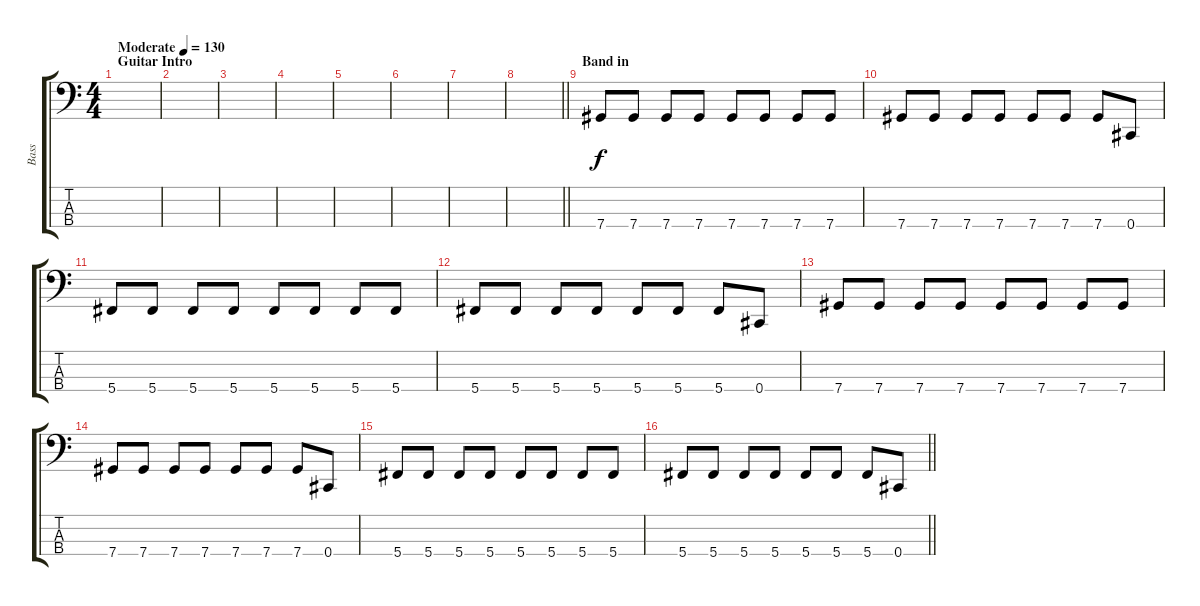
\track ("Bass" "Bass") {instrument electricbasspick}
\staff {score tabs}
\tuning (Gb2 Db2 Ab1 Db1) {hide}
\ts (4 4)
\section ("" "Guitar Intro")
\tempo (130 "Moderate")
\clef f4
\ks c
|
|
|
|
|
|
|
\barLineRight lightlight
|
\section ("" "Band in")
7.4.8 7.4.8 7.4.8 7.4.8 7.4.8 7.4.8 7.4.8 7.4.8 |
7.4.8 7.4.8 7.4.8 7.4.8 7.4.8 7.4.8 7.4.8 0.4.8 |
5.4.8 5.4.8 5.4.8 5.4.8 5.4.8 5.4.8 5.4.8 5.4.8 |
5.4.8 5.4.8 5.4.8 5.4.8 5.4.8 5.4.8 5.4.8 0.4.8 |
7.4.8 7.4.8 7.4.8 7.4.8 7.4.8 7.4.8 7.4.8 7.4.8 |
7.4.8 7.4.8 7.4.8 7.4.8 7.4.8 7.4.8 7.4.8 0.4.8 |
5.4.8 5.4.8 5.4.8 5.4.8 5.4.8 5.4.8 5.4.8 5.4.8 |
\barLineRight lightlight
5.4.8 5.4.8 5.4.8 5.4.8 5.4.8 5.4.8 5.4.8 0.4.8
